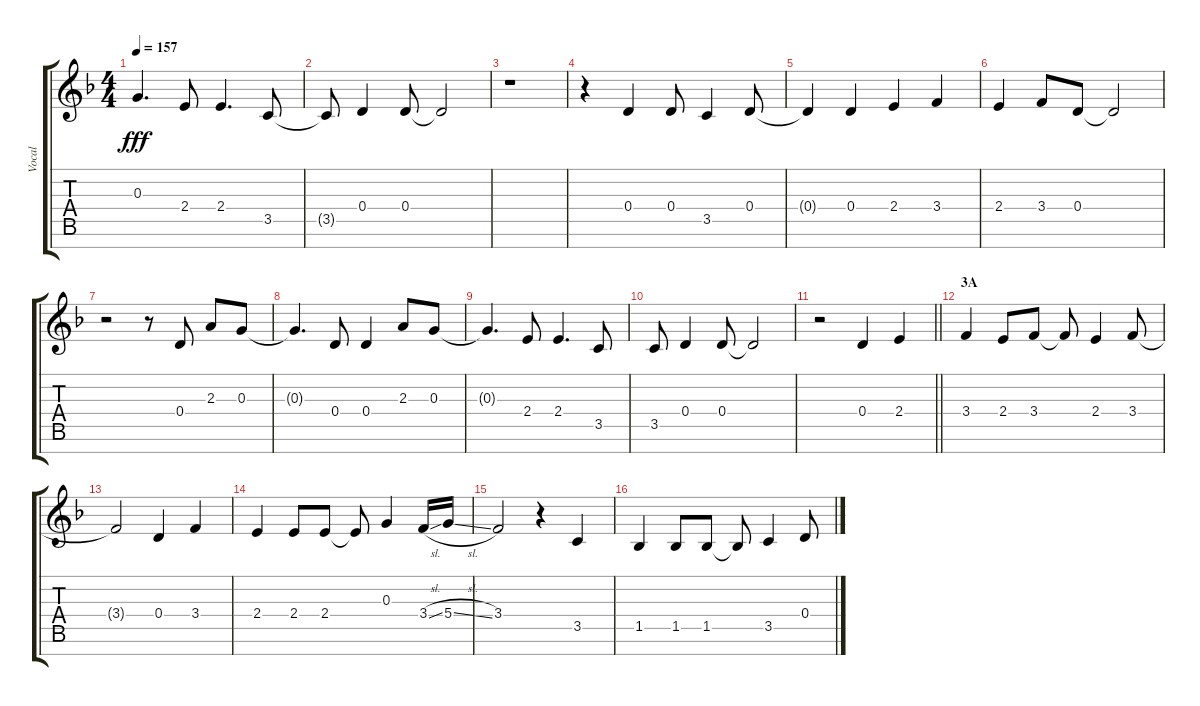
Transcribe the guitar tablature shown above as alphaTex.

\track ("Vocal" "Vocal") {instrument voiceoohs}
\staff {score tabs}
\tuning (E5 B4 G4 D4 A3 E3 B2) {hide}
\ts (4 4)
\tempo 157
\clef g2
\ks f
0.3{t}.4{d dy fff} 2.4.8 2.4.4{d} 3.5.8 |
3.5{t}.8 0.4.4 0.4.8 0.4{t}.2 |
r.1 |
r.4 0.4.4 0.4.8 3.5.4 0.4.8 |
0.4{t}.4 0.4.4 2.4.4 3.4.4 |
2.4.4 3.4.8 0.4.8 0.4{t}.2 |
r.2 r.8 0.4.8 2.3.8 0.3.8 |
0.3{t}.4{d} 0.4.8 0.4.4 2.3.8 0.3.8 |
0.3{t}.4{d} 2.4.8 2.4.4{d} 3.5.8 |
3.5.8 0.4.4 0.4.8 0.4{t}.2 |
\barLineRight lightlight
r.2 0.4.4 2.4.4 |
\section ("" "3A")
3.4.4 2.4.8 3.4.8 3.4{t}.8 2.4.4 3.4.8 |
3.4{t}.2 0.4.4 3.4.4 |
2.4.4 2.4.8 2.4.8 2.4{t}.8 0.3.4 3.4{sl}.16 5.4{sl}.16 |
3.4.2 r.4 3.5.4 |
1.5.4 1.5.8 1.5.8 1.5{t}.8 3.5.4 0.4.8
